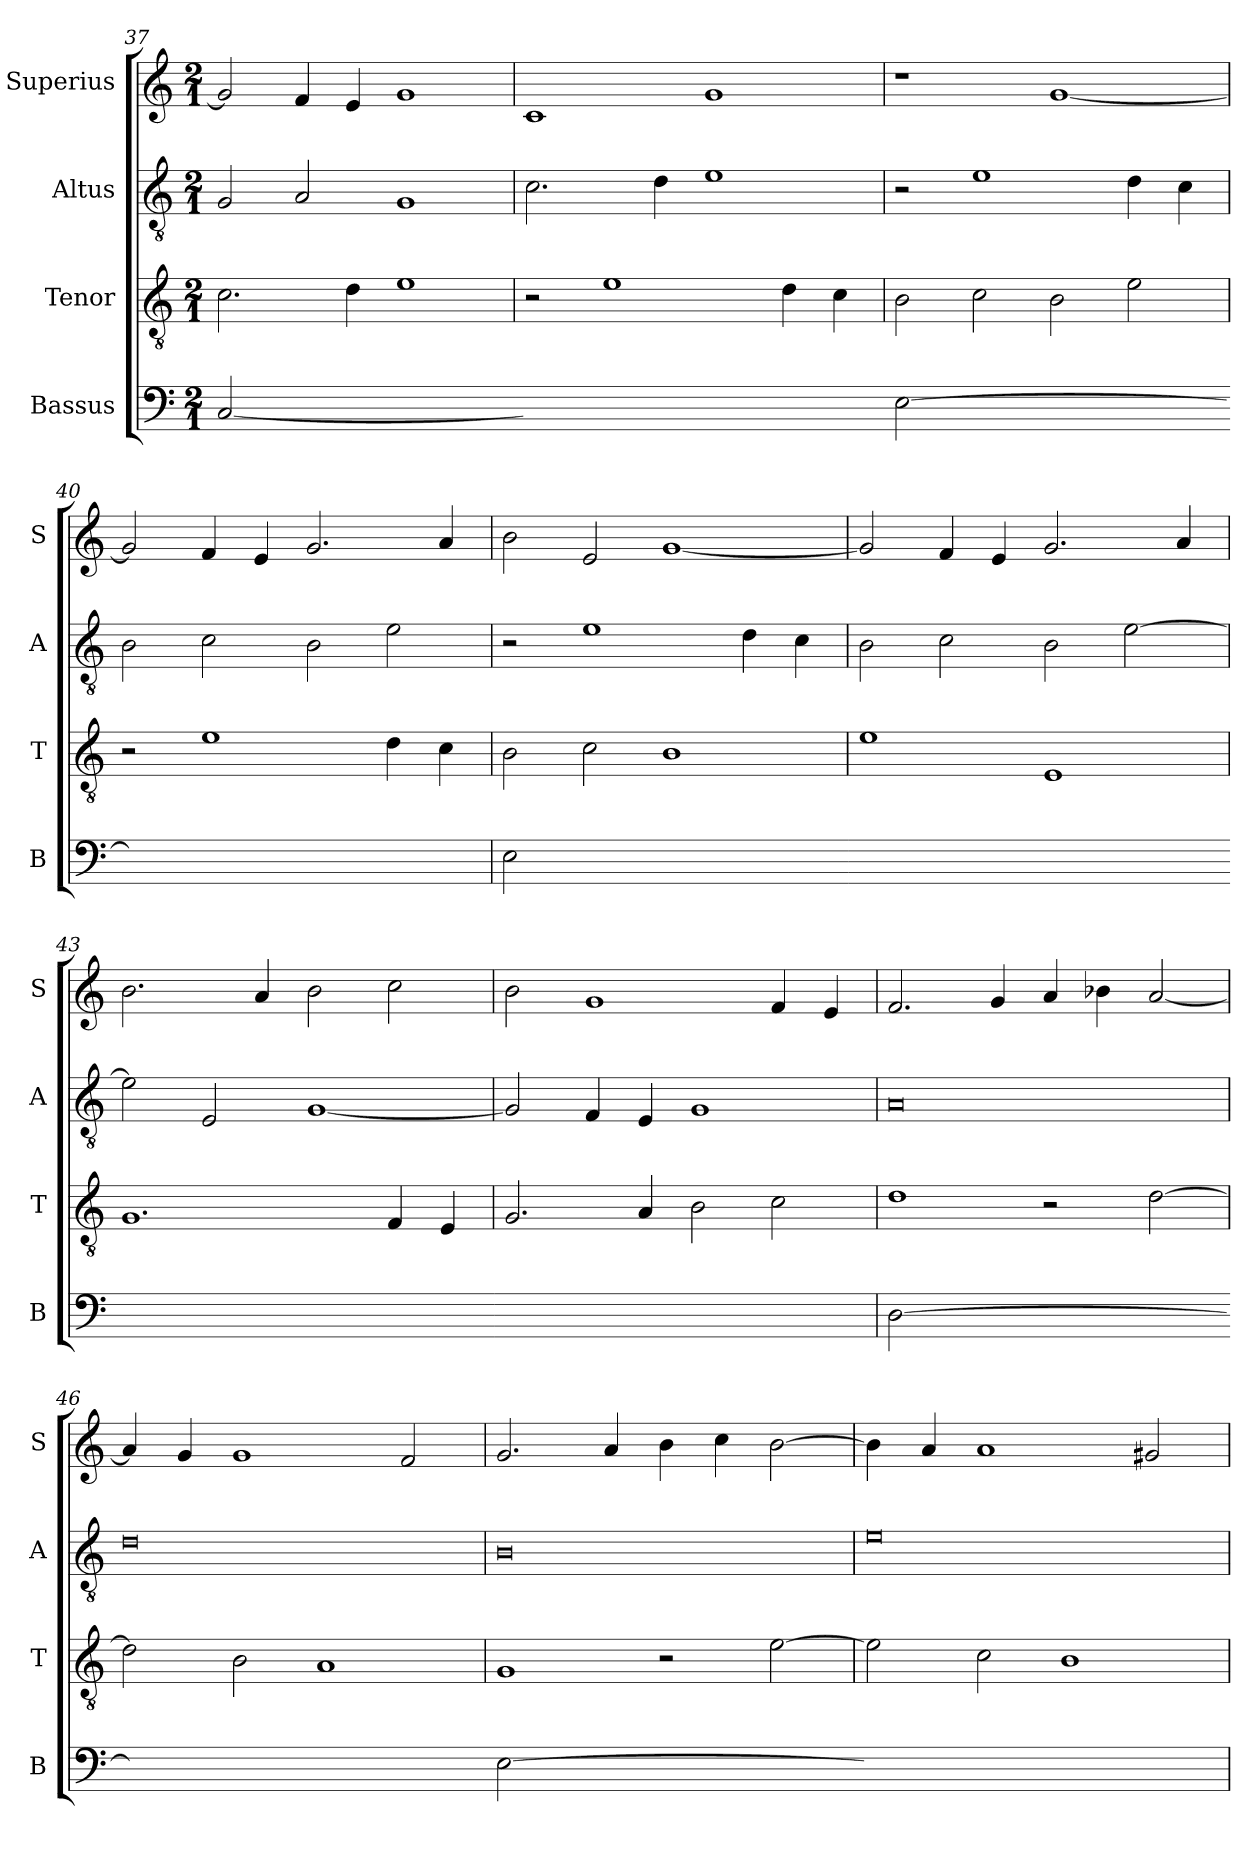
**kern	**kern	**kern	**kern
*part4	*part3	*part2	*part1
*staff4	*staff3	*staff2	*staff1
*I"Bassus	*I"Tenor	*I"Altus	*I"Superius
*I'B	*I'T	*I'A	*I'S
*clefF4	*clefGv2	*clefGv2	*clefG2
*k[]	*k[]	*k[]	*k[]
*M2/1	*M2/1	*M2/1	*M2/1
=37	=37	=37	=37
!LO:N:vis=2	!	!	!
[0C	2.c\	2G/	2g/]
.	.	2A/	4f/
.	4d\	.	4e/
.	1e	1G	1g
=38-	=38	=38	=38
!LO:N:vis=2	!	!	!
0Cyy]	2r	2.c\	1c
.	1e	.	.
.	.	4d\	.
.	.	1e	1g
.	4d\	.	.
.	4c\	.	.
=39-	=39	=39	=39
!LO:N:vis=2	!	!	!
[0E	2B\	2r	1r
.	2c\	1e	.
.	2B\	.	[1g
.	2e\	4d\	.
.	.	4c\	.
=40-	=40	=40	=40
!LO:N:vis=2	!	!	!
0Eyy]	2r	2B\	2g/]
.	1e	2c\	4f/
.	.	.	4e/
.	.	2B\	2.g/
.	4d\	2e\	.
.	4c\	.	4a/
=41	=41	=41	=41
!LO:N:vis=2	!	!	!
[y0E	2B\	2r	2b\
.	2c\	1e	2e/
.	1B	.	[1g
.	.	4d\	.
.	.	4c\	.
=42-	=42	=42	=42
!LO:N:vis=2	!	!	!
0Eyy_y	1e	2B\	2g/]
.	.	2c\	4f/
.	.	.	4e/
.	1E	2B\	2.g/
.	.	[2e\	.
.	.	.	4a/
=43-	=43	=43	=43
!LO:N:vis=2	!	!	!
0Eyy_	1.G	2e\]	2.b\
.	.	2E/	.
.	.	.	4a/
.	.	[1G	2b\
.	4F/	.	2cc\
.	4E/	.	.
=44-	=44	=44	=44
!LO:N:vis=2	!	!	!
0Eyy]	2.G/	2G/]	2b\
.	.	4F/	1g
.	4A/	4E/	.
.	2B\	1G	.
.	2c\	.	4f/
.	.	.	4e/
=45	=45	=45	=45
!LO:N:vis=2	!	!	!
[0D	1d	0A	2.f/
.	.	.	4g/
.	2r	.	4a/
.	.	.	4b-X\
.	[2d\	.	[2a/
=46-	=46	=46	=46
!LO:N:vis=2	!	!	!
0Dyy]	2d\]	0d	4a/]
.	.	.	4g/
.	2B\	.	1g
.	1A	.	.
.	.	.	2f/
=47-	=47	=47	=47
!LO:N:vis=2	!	!	!
[0E	1G	0B	2.g/
.	.	.	4a/
.	2r	.	4b\
.	.	.	4cc\
.	[2e\	.	[2b\
=48-	=48	=48	=48
!LO:N:vis=2	!	!	!
0Eyy]	2e\]	0e	4b\]
.	.	.	4a/
.	2c\	.	1a
.	1B	.	.
.	.	.	2g#X/
=	=	=	=
*-	*-	*-	*-
